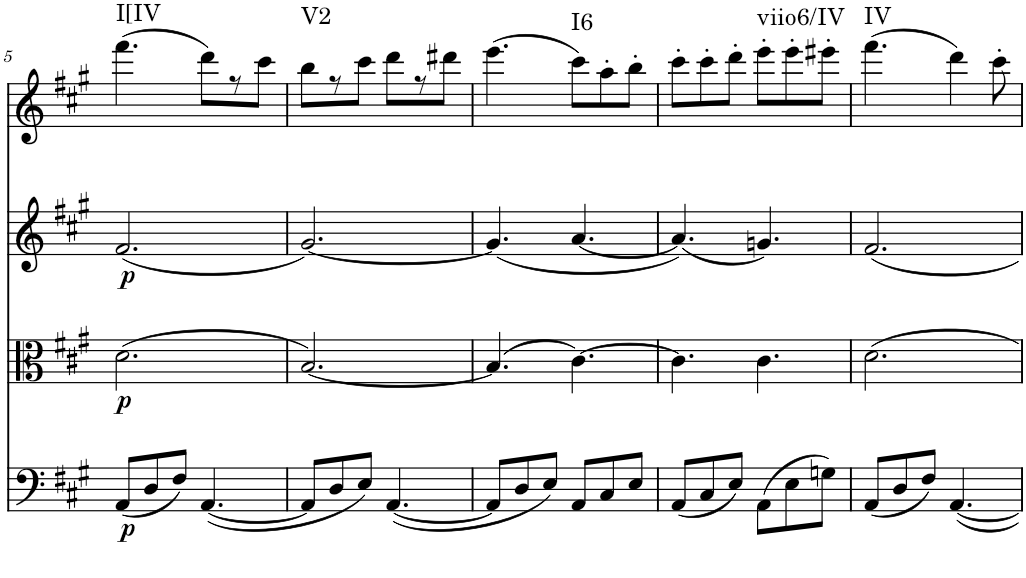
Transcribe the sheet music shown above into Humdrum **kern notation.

**kern	**dynam	**kern	**dynam	**kern	**dynam	**kern	**harte
*part4	*part4	*part3	*part3	*part2	*part2	*part1	*part1
*staff4	*staff4	*staff3	*staff3	*staff2	*staff2	*staff1	*
*I"Violoncello	*	*I"Viola	*	*I"Violin 2	*	*I"Violin 1	*
*I'Vc	*	*I'Vla	*	*I'Vln	*	*I'Vln	*
!!LO:PB:g=z
*clefF4	*	*clefC3	*	*clefG2	*	*clefG2	*
*k[f#c#g#]	*	*k[f#c#g#]	*	*k[f#c#g#]	*	*k[f#c#g#]	*
*A:	*	*A:	*	*A:	*	*A:	*
*M6/8	*	*M6/8	*	*M6/8	*	*M6/8	*
=5	=5	=5	=5	=5	=5	=5	=5
!	!LO:DY:b	!	!LO:DY:b	!	!LO:DY:b	!	!LO:H:kt=I[IV
(8AA/L	p	(2.d\	p	(2.f#/	p	(4.fff#\	N
8D/	.	.	.	.	.	.	.
8F#/J)	.	.	.	.	.	.	.
([4.AA/	.	.	.	.	.	8ddd\L)	.
.	.	.	.	.	.	8r	.
.	.	.	.	.	.	8ccc#\J	.
=6	=6	=6	=6	=6	=6	=6	=6
!	!	!	!	!	!	!	!LO:H:kt=V2
8AA/L]	.	[2.B/)	.	[2.g#/)	.	8bb\L	N
8D/	.	.	.	.	.	8r	.
8E/J)	.	.	.	.	.	8ccc#\J	.
([4.AA/	.	.	.	.	.	8ddd\L	.
.	.	.	.	.	.	8r	.
.	.	.	.	.	.	8ddd#X\J	.
=7	=7	=7	=7	=7	=7	=7	=7
8AA/L]	.	(4.B/]	.	(4.g#/]	.	(4.eee\	.
8D/	.	.	.	.	.	.	.
8E/J)	.	.	.	.	.	.	.
!	!	!	!	!	!	!	!LO:H:kt=I6
8AA/L	.	[4.c#\)	.	[4.a/	.	8ccc#\L)	N
8C#/	.	.	.	.	.	8aa'\	.
8E/J	.	.	.	.	.	8bb'\J	.
=8	=8	=8	=8	=8	=8	=8	=8
(8AA/L	.	4.c#\]	.	(4.a/])	.	8ccc#'\L	.
8C#/	.	.	.	.	.	8ccc#'\	.
8E/J)	.	.	.	.	.	8ddd'\J	.
!	!	!	!	!	!	!	!LO:H:kt=viio6/IV
(8AA\L	.	4.c#\	.	4.gn/)	.	8eee'\L	N
8E\	.	.	.	.	.	8eee'\	.
8Gn\J)	.	.	.	.	.	8eee#X'\J	.
=9	=9	=9	=9	=9	=9	=9	=9
!	!	!	!	!	!	!	!LO:H:kt=IV
(8AA/L	.	2.d\	.	2.f#/	.	(4.fff#\	N
8D/	.	.	.	.	.	.	.
8F#/J)	.	.	.	.	.	.	.
[4.AA/	.	.	.	.	.	4ddd\)	.
.	.	.	.	.	.	8ccc#'\	.
=	=	=	=	=	=	=	=
*-	*-	*-	*-	*-	*-	*-	*-
